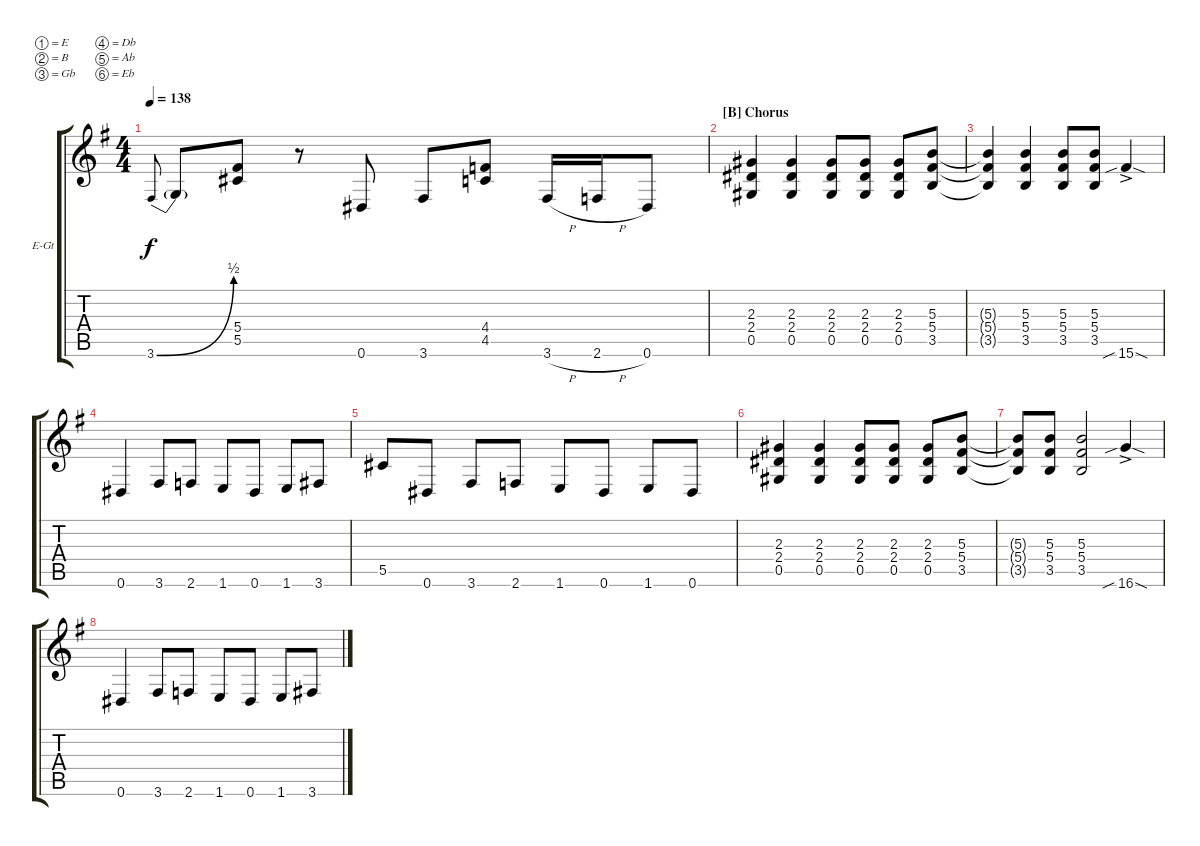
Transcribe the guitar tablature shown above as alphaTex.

\defaultSystemsLayout 4
\bracketExtendMode groupsimilarinstruments
\firstSystemTrackNameOrientation horizontal
\otherSystemsTrackNameOrientation horizontal
\track ("Electric Guitar" "E-Gt") {instrument distortionguitar}
\staff {score tabs}
\tuning (E4 B3 Gb3 Db3 Ab2 Eb2)
\ts (4 4)
\tempo 138
\clef g2
\scale
1.05549
\ks g
3.6{be (bend 0 0 13.799999999999999 2)}.8{gr onbeat dy f} 3.6{t}.8 (5.5 5.4).8 r.8 0.6.8 3.6.8 (4.5 4.4).8 3.6{h}.16 2.6{h}.16 0.6.8 |
\section ("B" "Chorus")
\scale
0.944515 (0.5 2.4 2.3).4 (0.5 2.4 2.3).4 (0.5 2.4 2.3).8 (0.5 2.4 2.3).8 (0.5 2.4 2.3).8 (3.5 5.3 5.4).8 |
\scale
1.05549 (3.5{t} 5.4{t} 5.3{t}).4 (3.5 5.4 5.3).4 (3.5 5.4 5.3).8 (3.5 5.4 5.3).8 15.6{sib sod ac}.4 |
\scale
0.944515 0.6.4 3.6.8 2.6.8 1.6.8 0.6.8 1.6.8 3.6.8 |
\scale
1.05549 5.5.8 0.6.8 3.6.8 2.6.8 1.6.8 0.6.8 1.6.8 0.6.8 |
\scale
0.944515 (0.5 2.4 2.3).4 (0.5 2.4 2.3).4 (0.5 2.4 2.3).8 (0.5 2.4 2.3).8 (0.5 2.4 2.3).8 (3.5 5.3 5.4).8 |
\scale
1.05549 (3.5{t} 5.4{t} 5.3{t}).8 (3.5 5.4 5.3).8 (3.5 5.4 5.3).2 16.6{sib sod ac}.4 |
\scale
0.944515 0.6.4 3.6.8 2.6.8 1.6.8 0.6.8 1.6.8 3.6.8
